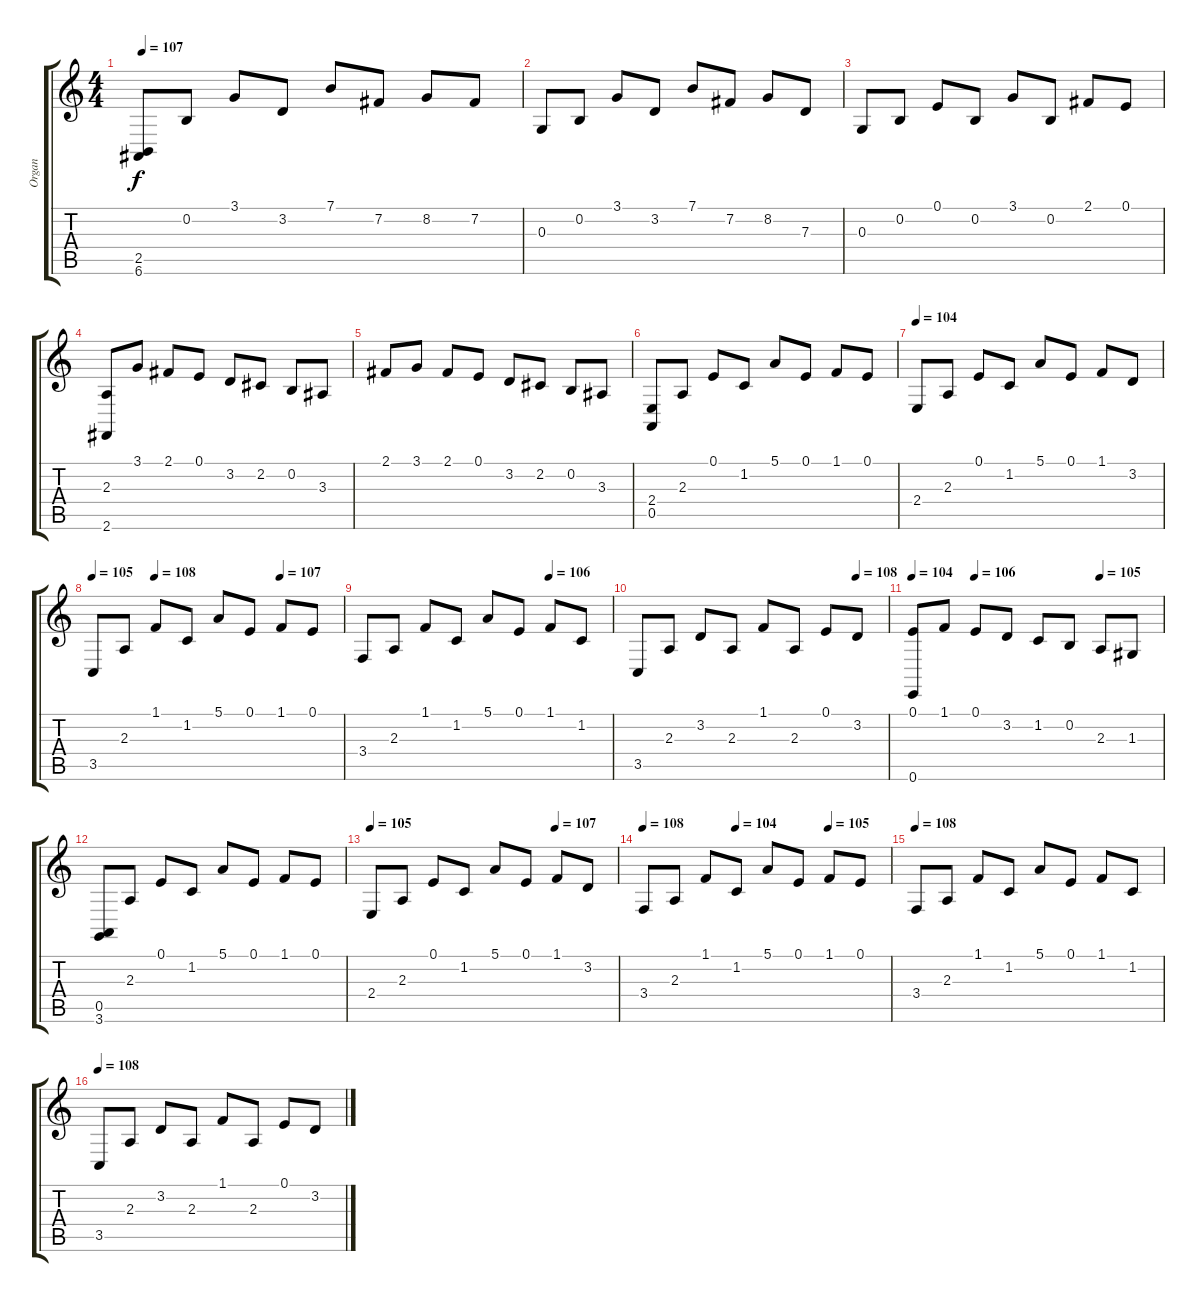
\track ("Organ" "Organ") {instrument churchorgan}
\staff {score tabs}
\tuning (E4 B3 G3 D3 A2 E2) {hide}
\ts (4 4)
\tempo 107
\clef g2
\ks c
(2.5 6.6).8{dy f} 0.2.8 3.1.8 3.2.8 7.1.8 7.2.8 8.2.8 7.2.8 |
0.3.8 0.2.8 3.1.8 3.2.8 7.1.8 7.2.8 8.2.8 7.3.8 |
0.3.8 0.2.8 0.1.8 0.2.8 3.1.8 0.2.8 2.1.8 0.1.8 |
(2.3 2.6).8 3.1.8 2.1.8 0.1.8 3.2.8 2.2.8 0.2.8 3.3.8 |
2.1.8 3.1.8 2.1.8 0.1.8 3.2.8 2.2.8 0.2.8 3.3.8 |
(2.4 0.5).8 2.3.8 0.1.8 1.2.8 5.1.8 0.1.8 1.1.8 0.1.8 |
\tempo 104
2.4.8 2.3.8 0.1.8 1.2.8 5.1.8 0.1.8 1.1.8 3.2.8 |
\tempo 105
\tempo (108 0.25)
\tempo (107 0.75)
3.5.8 2.3.8 1.1.8 1.2.8 5.1.8 0.1.8 1.1.8 0.1.8 |
\tempo (106 0.75)
3.4.8 2.3.8 1.1.8 1.2.8 5.1.8 0.1.8 1.1.8 1.2.8 |
\tempo (108 0.875)
3.5.8 2.3.8 3.2.8 2.3.8 1.1.8 2.3.8 0.1.8 3.2.8 |
\tempo 104
\tempo (106 0.25)
\tempo (105 0.75)
(0.1 0.6).8 1.1.8 0.1.8 3.2.8 1.2.8 0.2.8 2.3.8 1.3.8 |
(0.5 3.6).8 2.3.8 0.1.8 1.2.8 5.1.8 0.1.8 1.1.8 0.1.8 |
\tempo 105
\tempo (107 0.75)
2.4.8 2.3.8 0.1.8 1.2.8 5.1.8 0.1.8 1.1.8 3.2.8 |
\tempo 108
\tempo (104 0.375)
\tempo (105 0.75)
3.4.8 2.3.8 1.1.8 1.2.8 5.1.8 0.1.8 1.1.8 0.1.8 |
\tempo 108
3.4.8 2.3.8 1.1.8 1.2.8 5.1.8 0.1.8 1.1.8 1.2.8 |
\tempo 108
3.5.8 2.3.8 3.2.8 2.3.8 1.1.8 2.3.8 0.1.8 3.2.8
